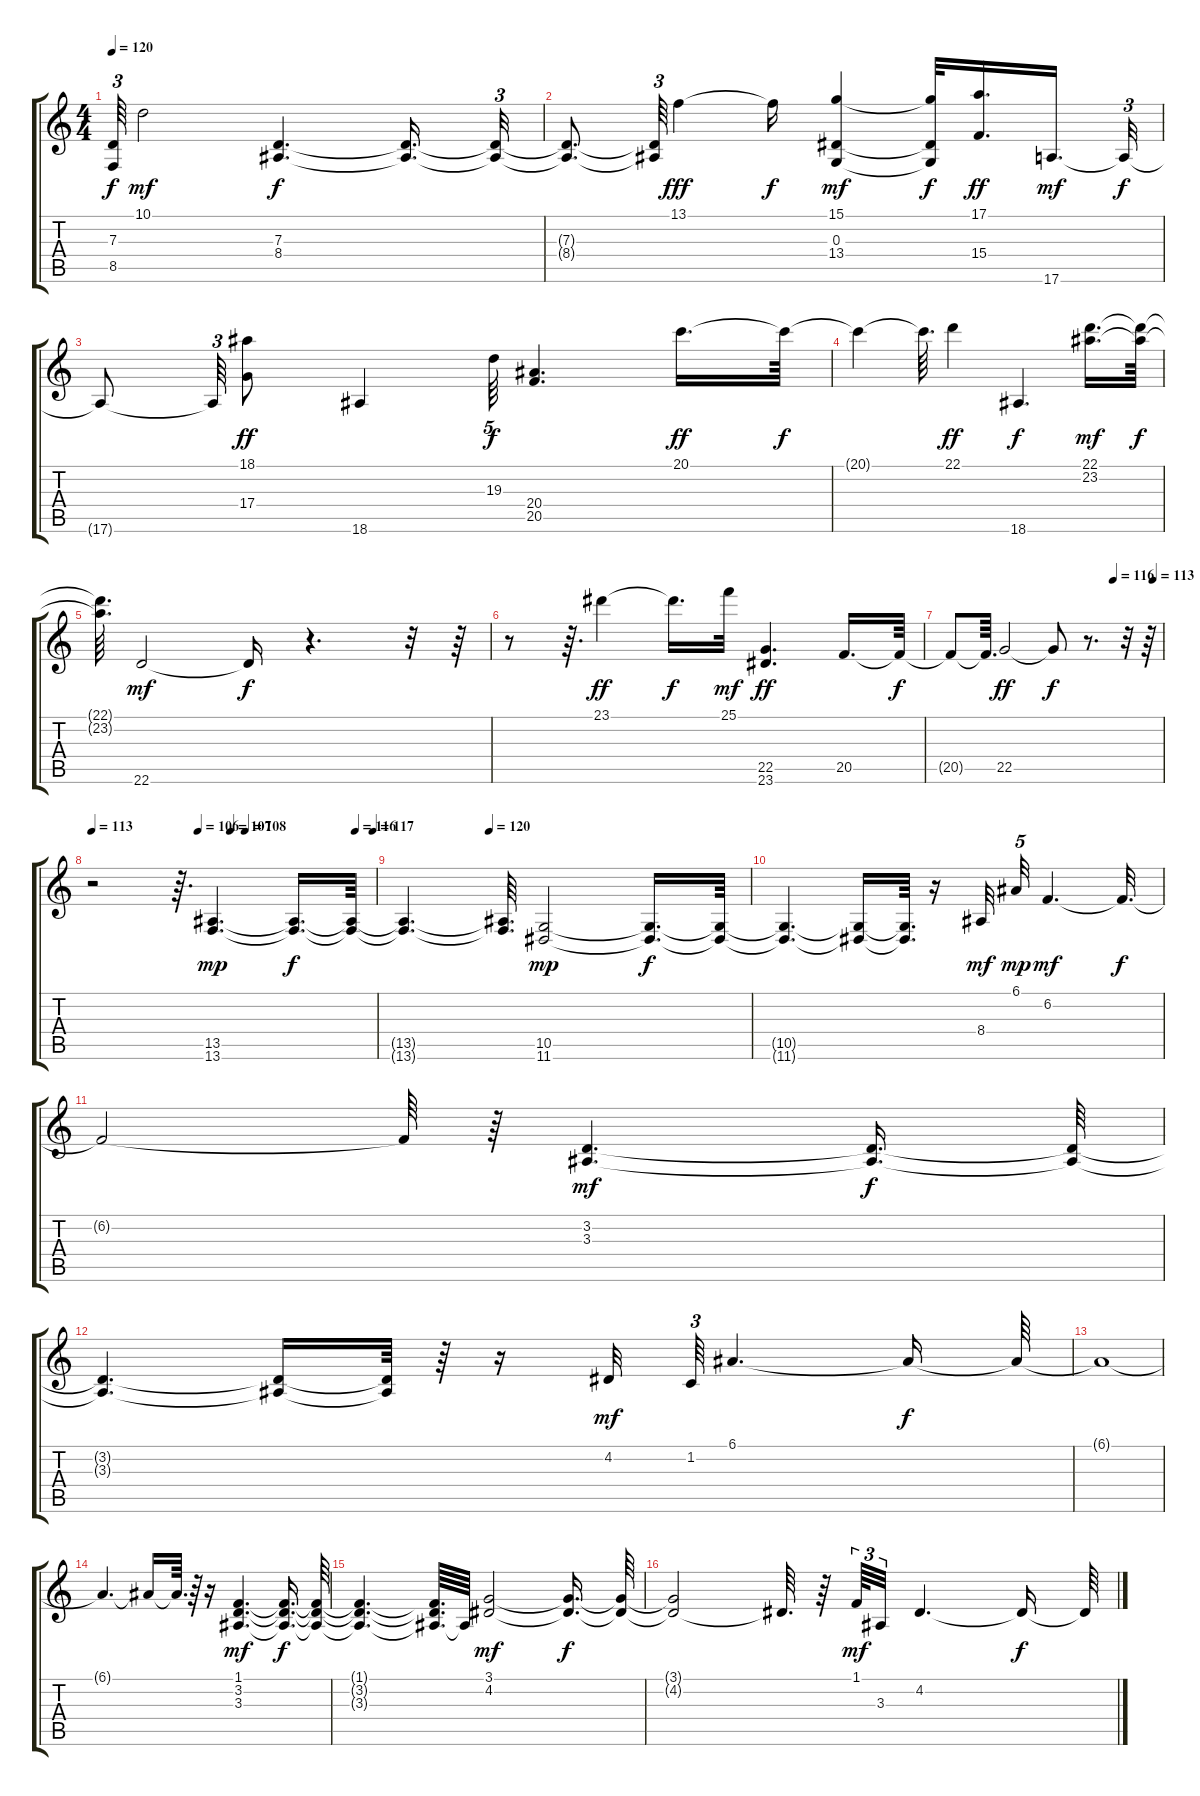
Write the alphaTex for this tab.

\track "" {instrument stringensemble2}
\staff {score tabs}
\tuning (E4 B3 G3 D3 A2 E2) {hide}
\ts (4 4)
\tempo 120
\clef g2
\ks c
(7.3{t} 8.5{t}).64{tu (3 2) dy f} 10.1.2{dy mf} (7.3 8.4).4{d dy f} (7.3{t} 8.4{t}).16{d} (7.3{t} 8.4{t}).32{tu (3 2)} |
(7.3{t} 8.4{t}).8{d} (7.3{t} 8.4{t}).64{tu (3 2)} 13.1.4{dy fff} 13.1{t}.16{dy f} (15.1 0.3 13.4).4{dy mf} (15.1{t} 0.3{t} 13.4{t}).32{dy f} (17.1 15.4).16{d dy ff} 17.6.16{d dy mf beam splitsecondary} 17.6{t}.32{tu (3 2) dy f} |
17.6{t}.8 17.6{t}.64{tu (3 2)} (18.1 17.4).8{dy ff} 18.6.4 19.3.64{tu (5 4) dy f} (20.4 20.5).4{d} 20.1.16{d dy ff} 20.1{t}.64{dy f} |
20.1{t}.4 20.1{t}.64{d} 22.1.4{dy ff} 18.6.4{d dy f} (22.1 23.2).16{d dy mf} (22.1{t} 23.2{t}).64{dy f} |
(22.1{t} 23.2{t}).64{d} 22.6.2{dy mf} 22.6{t}.16{dy f} r.4{d} r.32 r.64 |
r.8 r.64{d} 23.1.4{dy ff} 23.1{t}.16{d dy f} 25.1.32{dy mf} (22.5 23.6).4{d dy ff} 20.5.16{d} 20.5{t}.64{dy f} |
\tempo (116 0.7708333333333334)
\tempo (113 0.9583333333333334)
20.5{t}.8 20.5{t}.64{d} 22.5.2{dy ff} 22.5{t}.8{dy f} r.8{d} r.32 r.64 |
\tempo 113
\tempo (106 0.375)
\tempo (107 0.4895833333333333)
\tempo (108 0.5416666666666666)
\tempo (116 0.9291666666666667)
\tempo (117 0.9916666666666667)
r.2 r.64{d} (13.5 13.6).4{d dy mp} (13.5{t} 13.6{t}).16{d dy f} (13.5{t} 13.6{t}).64 |
\tempo (120 0.25)
(13.5{t} 13.6{t}).4{d} (13.5{t} 13.6{t}).64{d} (10.5 11.6).2{dy mp} (10.5{t} 11.6{t}).16{d dy f} (10.5{t} 11.6{t}).64 |
(10.5{t} 11.6{t}).4{d} (10.5{t} 11.6{t}).16 (10.5{t} 11.6{t}).64{d} r.16 8.4.32{dy mf} 6.1.32{tu (5 4) dy mp} 6.2.4{d dy mf} 6.2{t}.32{d dy f} |
6.2{t}.2 6.2{t}.64 r.64 (3.2 3.3).4{d dy mf} (3.2{t} 3.3{t}).16{d dy f} (3.2{t} 3.3{t}).64 |
(3.2{t} 3.3{t}).4{d} (3.2{t} 3.3{t}).16 (3.2{t} 3.3{t}).64 r.64 r.16 4.2.32{dy mf} 1.2.64{tu (3 2)} 6.1.4{d} 6.1{t}.16{dy f} 6.1{t}.64 |
6.1{t}.1 |
6.1{t}.4{d} 6.1{t}.16 6.1{t}.64{d} r.64 r.16 (1.1 3.2 3.3).4{d dy mf} (1.1{t} 3.2{t} 3.3{t}).16{d dy f} (1.1{t} 3.2{t} 3.3{t}).64 |
(1.1{t} 3.2{t} 3.3{t}).4{d} (1.1{t} 3.2{t} 3.3{t}).64{d} 3.3{t}.64 (3.1 4.2).2{dy mf} (3.1{t} 4.2{t}).16{d dy f} (3.1{t} 4.2{t}).64 |
(3.1{t} 4.2{t}).2 4.2{t}.64{d} r.64 1.1.64{tu (3 2) dy mf} 3.3.32{tu (3 2)} 4.2.4{d} 4.2{t}.16{dy f} 4.2{t}.64
